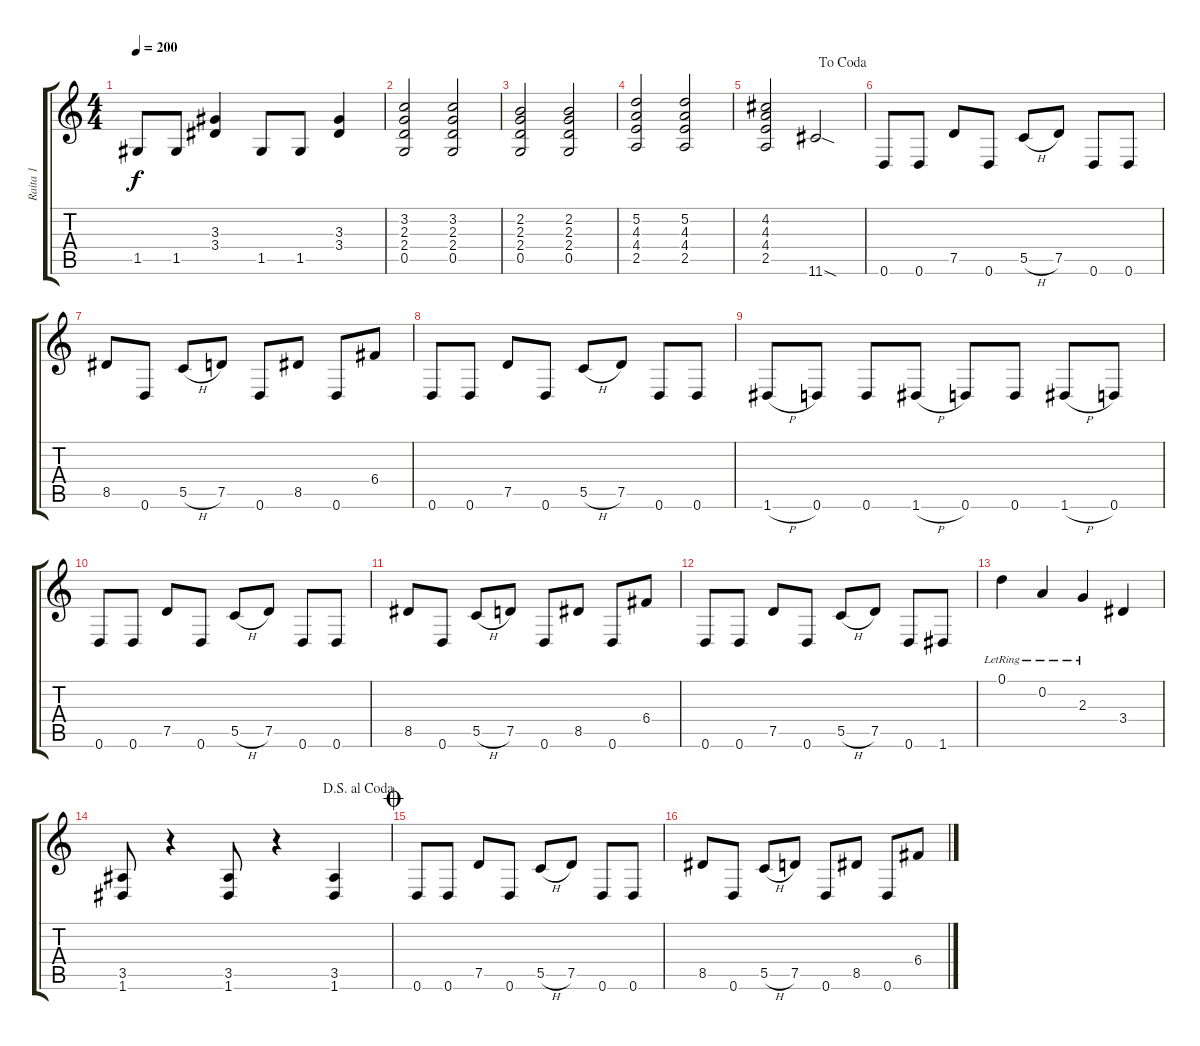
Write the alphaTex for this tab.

\track ("Raita 1" "Raita 1") {instrument distortionguitar}
\staff {score tabs}
\tuning (D4 A3 F3 C3 G2 D2) {hide}
\ts (4 4)
\tempo 200
\clef g2
\ks c
1.5.8{dy f} 1.5.8 (3.3 3.4).4 1.5.8 1.5.8 (3.3 3.4).4 |
(3.2 2.3 2.4 0.5).2 (3.2 2.3 2.4 0.5).2 |
(2.2 2.3 2.4 0.5).2 (2.2 2.3 2.4 0.5).2 |
(5.2 4.3 4.4 2.5).2 (5.2 4.3 4.4 2.5).2 |
\jump dacoda
(4.2 4.3 4.4 2.5).2 11.6{sod}.2 |
0.6.8 0.6.8 7.5.8 0.6.8 5.5{h}.8 7.5.8 0.6.8 0.6.8 |
8.5.8 0.6.8 5.5{h}.8 7.5.8 0.6.8 8.5.8 0.6.8 6.4.8 |
0.6.8 0.6.8 7.5.8 0.6.8 5.5{h}.8 7.5.8 0.6.8 0.6.8 |
1.6{h}.8 0.6.8 0.6.8 1.6{h}.8 0.6.8 0.6.8 1.6{h}.8 0.6.8 |
0.6.8 0.6.8 7.5.8 0.6.8 5.5{h}.8 7.5.8 0.6.8 0.6.8 |
8.5.8 0.6.8 5.5{h}.8 7.5.8 0.6.8 8.5.8 0.6.8 6.4.8 |
0.6.8 0.6.8 7.5.8 0.6.8 5.5{h}.8 7.5.8 0.6.8 1.6.8 |
0.1{lr}.4 0.2{lr}.4 2.3{lr}.4 3.4.4 |
\jump dalsegnoalcoda
(3.5 1.6).8 r.4 (3.5 1.6).8 r.4 (3.5 1.6).4 |
\jump coda
0.6.8 0.6.8 7.5.8 0.6.8 5.5{h}.8 7.5.8 0.6.8 0.6.8 |
8.5.8 0.6.8 5.5{h}.8 7.5.8 0.6.8 8.5.8 0.6.8 6.4.8
